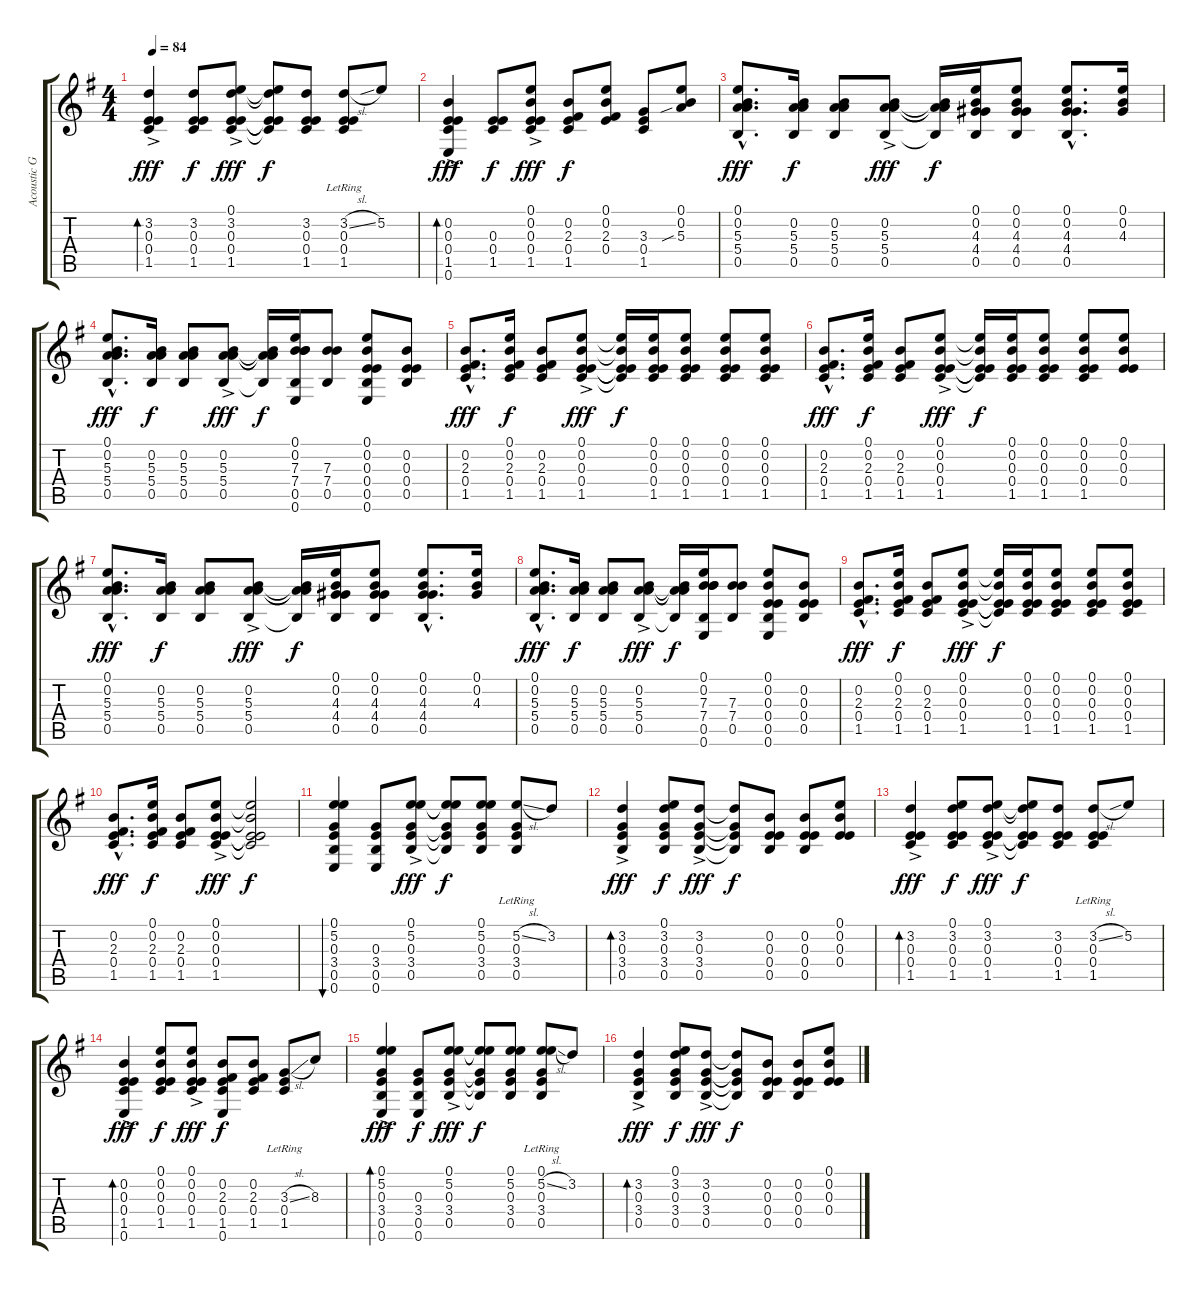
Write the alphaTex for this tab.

\track ("Acoustic Guitar 1" "Acoustic G") {instrument acousticguitarsteel}
\staff {score tabs}
\tuning (E4 B3 E3 E3 B2 E2) {hide}
\ts (4 4)
\tempo 84
\clef g2
\ks g
(3.2{ac} 0.3{ac} 0.4{ac} 1.5{ac}).4{bd 240 dy fff} (3.2 0.3 0.4 1.5).8{dy f} (0.1{ac} 3.2{ac} 0.3{ac} 0.4{ac} 1.5{ac}).8{dy fff} (0.1{t} 3.2{t} 0.3{t} 0.4{t} 1.5{t}).8{dy f} (3.2 0.3 0.4 1.5).8 (3.2{sl} 0.3{lr} 0.4{lr} 1.5{lr}).8 5.2.8 |
(0.2{ac} 0.3{ac} 0.4{ac} 1.5{ac} 0.6{ac}).4{bd 240 dy fff} (0.3 0.4 1.5).8{dy f} (0.1{ac} 0.2 0.3 0.4 1.5).8{dy fff} (0.2 2.3 0.4 1.5).8{dy f} (0.1 0.2 2.3 0.4).8 (3.3 0.4 1.5).8 (0.1 0.2 5.3{sib}).8 |
(0.1{hac} 0.2{hac} 5.3{hac} 5.4{hac} 0.5{hac}).8{d dy fff} (0.2 5.3 5.4 0.5).16{dy f} (0.2 5.3 5.4 0.5).8 (0.2{ac} 5.3{ac} 5.4{ac} 0.5{ac}).8{dy fff} (0.2{t} 5.3{t} 5.4{t} 0.5{t}).16{dy f} (0.1 0.2 4.3 4.4 0.5).16 (0.1 0.2 4.3 4.4 0.5).8 (0.1{hac} 0.2{hac} 4.3{hac} 4.4{hac} 0.5{hac}).8{d} (0.1 0.2 4.3).16 |
(0.1{hac} 0.2{hac} 5.3{hac} 5.4{hac} 0.5{hac}).8{d dy fff} (0.2 5.3 5.4 0.5).16{dy f} (0.2 5.3 5.4 0.5).8 (0.2{ac} 5.3{ac} 5.4{ac} 0.5{ac}).8{dy fff} (0.2{t} 5.3{t} 5.4{t} 0.5{t}).16{dy f} (0.1 0.2 7.3 7.4 0.5 0.6).16 (7.3 7.4 0.5).8 (0.1 0.2 0.3 0.4 0.5 0.6).8 (0.2 0.3 0.4 0.5).8 |
(0.2{hac} 2.3{hac} 0.4{hac} 1.5{hac}).8{d dy fff} (0.1 0.2 2.3 0.4 1.5).16{dy f} (0.2 2.3 0.4 1.5).8 (0.1{ac} 0.2{ac} 0.3{ac} 0.4{ac} 1.5{ac}).8{dy fff} (0.1{t} 0.2{t} 0.3{t} 0.4{t} 1.5{t}).16{dy f} (0.1 0.2 0.3 0.4 1.5).16 (0.1 0.2 0.3 0.4 1.5).8 (0.1 0.2 0.3 0.4 1.5).8 (0.1 0.2 0.3 0.4 1.5).8 |
(0.2{hac} 2.3{hac} 0.4{hac} 1.5{hac}).8{d dy fff} (0.1 0.2 2.3 0.4 1.5).16{dy f} (0.2 2.3 0.4 1.5).8 (0.1{ac} 0.2{ac} 0.3{ac} 0.4{ac} 1.5{ac}).8{dy fff} (0.1{t} 0.2{t} 0.3{t} 0.4{t} 1.5{t}).16{dy f} (0.1 0.2 0.3 0.4 1.5).16 (0.1 0.2 0.3 0.4 1.5).8 (0.1 0.2 0.3 0.4 1.5).8 (0.1 0.2 0.3 0.4).8 |
(0.1{hac} 0.2{hac} 5.3{hac} 5.4{hac} 0.5{hac}).8{d dy fff} (0.2 5.3 5.4 0.5).16{dy f} (0.2 5.3 5.4 0.5).8 (0.2{ac} 5.3{ac} 5.4{ac} 0.5{ac}).8{dy fff} (0.2{t} 5.3{t} 5.4{t} 0.5{t}).16{dy f} (0.1 0.2 4.3 4.4 0.5).16 (0.1 0.2 4.3 4.4 0.5).8 (0.1{hac} 0.2{hac} 4.3{hac} 4.4{hac} 0.5{hac}).8{d} (0.1 0.2 4.3).16 |
(0.1{hac} 0.2{hac} 5.3{hac} 5.4{hac} 0.5{hac}).8{d dy fff} (0.2 5.3 5.4 0.5).16{dy f} (0.2 5.3 5.4 0.5).8 (0.2{ac} 5.3{ac} 5.4{ac} 0.5{ac}).8{dy fff} (0.2{t} 5.3{t} 5.4{t} 0.5{t}).16{dy f} (0.1 0.2 7.3 7.4 0.5 0.6).16 (7.3 7.4 0.5).8 (0.1 0.2 0.3 0.4 0.5 0.6).8 (0.2 0.3 0.4 0.5).8 |
(0.2{hac} 2.3{hac} 0.4{hac} 1.5{hac}).8{d dy fff} (0.1 0.2 2.3 0.4 1.5).16{dy f} (0.2 2.3 0.4 1.5).8 (0.1{ac} 0.2{ac} 0.3{ac} 0.4{ac} 1.5{ac}).8{dy fff} (0.1{t} 0.2{t} 0.3{t} 0.4{t} 1.5{t}).16{dy f} (0.1 0.2 0.3 0.4 1.5).16 (0.1 0.2 0.3 0.4 1.5).8 (0.1 0.2 0.3 0.4 1.5).8 (0.1 0.2 0.3 0.4 1.5).8 |
(0.2{hac} 2.3{hac} 0.4{hac} 1.5{hac}).8{d dy fff} (0.1 0.2 2.3 0.4 1.5).16{dy f} (0.2 2.3 0.4 1.5).8 (0.1{ac} 0.2{ac} 0.3{ac} 0.4{ac} 1.5{ac}).8{dy fff} (0.1{t} 0.2{t} 0.3{t} 0.4{t} 1.5{t}).2{dy f} |
(0.1 5.2 0.3 3.4 0.5 0.6).4{bu 120} (0.3 3.4 0.5 0.6).8 (0.1{ac} 5.2{ac} 0.3{ac} 3.4{ac} 0.5{ac}).8{dy fff} (0.1{t} 5.2{t} 0.3{t} 3.4{t} 0.5{t}).8{dy f} (0.1 5.2 0.3 3.4 0.5).8 (5.2{sl} 0.3{lr} 3.4{lr} 0.5{lr}).8 3.2.8 |
(3.2{ac} 0.3{ac} 3.4{ac} 0.5{ac}).4{bd 240 dy fff} (0.1 3.2 0.3 3.4 0.5).8{dy f} (3.2{ac} 0.3{ac} 3.4{ac} 0.5{ac}).8{dy fff} (3.2{t} 0.3{t} 3.4{t} 0.5{t}).8{dy f} (0.2 0.3 0.4 0.5).8 (0.2 0.3 0.4 0.5).8 (0.1 0.2 0.3 0.4).8 |
(3.2{ac} 0.3{ac} 0.4{ac} 1.5{ac}).4{bd 240 dy fff} (0.1 3.2 0.3 0.4 1.5).8{dy f} (0.1{ac} 3.2{ac} 0.3{ac} 0.4 1.5{ac}).8{dy fff} (0.1{t} 3.2{t} 0.3{t} 0.4{t} 1.5{t}).8{dy f} (3.2 0.3 0.4 1.5).8 (3.2{sl} 0.3{lr} 0.4{lr} 1.5{lr}).8 5.2.8 |
(0.2{ac} 0.3{ac} 0.4{ac} 1.5{ac} 0.6{ac}).4{bd 240 dy fff} (0.1 0.2 0.3 0.4 1.5).8{dy f} (0.1{ac} 0.2{ac} 0.3{ac} 0.4{ac} 1.5{ac}).8{dy fff} (0.2 2.3 0.4 1.5 0.6).8{dy f} (0.2 2.3 0.4 1.5).8 (3.3{sl} 0.4{lr} 1.5{lr}).8 8.3.8 |
(0.1{ac} 5.2 0.3{ac} 3.4{ac} 0.5{ac} 0.6{ac}).4{bd 240 dy fff} (0.3 3.4 0.5 0.6).8{dy f} (0.1{ac} 5.2{ac} 0.3{ac} 3.4{ac} 0.5{ac}).8{dy fff} (0.1{t} 5.2{t} 0.3{t} 3.4{t} 0.5{t}).8{dy f} (0.1 5.2 0.3 3.4 0.5).8 (0.1{lr} 5.2{sl} 0.3{lr} 3.4{lr} 0.5{lr}).8 3.2.8 |
(3.2{ac} 0.3{ac} 3.4{ac} 0.5{ac}).4{bd 240 dy fff} (0.1 3.2 0.3 3.4 0.5).8{dy f} (3.2{ac} 0.3{ac} 3.4{ac} 0.5{ac}).8{dy fff} (3.2{t} 0.3{t} 3.4{t} 0.5{t}).8{dy f} (0.2 0.3 0.4 0.5).8 (0.2 0.3 0.4 0.5).8 (0.1 0.2 0.3 0.4).8
